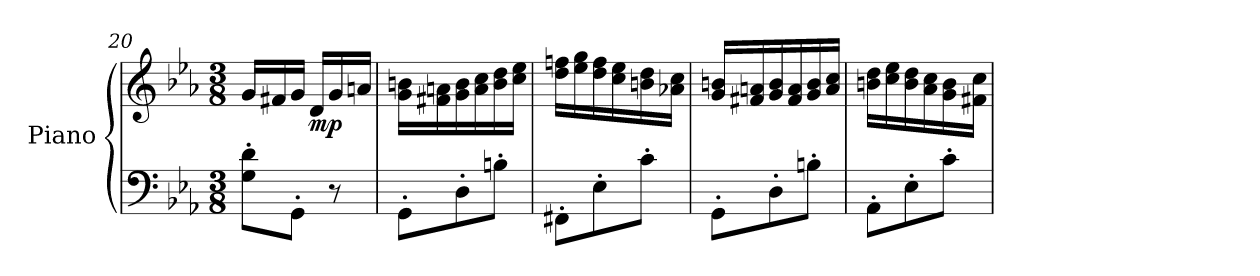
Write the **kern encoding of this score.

**kern	**kern	**dynam
*part1	*part1	*part1
*staff2	*staff1	*staff1/2
*I"Piano	*	*
*I'Pno.	*	*
*clefF4	*clefG2	*
*k[b-e-a-]	*k[b-e-a-]	*
*M3/8	*M3/8	*
=20	=20	=20
8G\' 8d\'L	16g/LL	.
.	16f#X/	.
8GG'\J	16g/JJ	.
!	!	!LO:DY:b
.	16d/LL	mp
8r	16g/	.
.	16an/JJ	.
=21	=21	=21
8GG'\L	16g\ 16bn\LL	.
.	16f#X\ 16an\	.
8D'\	16g\ 16b\	.
.	16a\ 16cc\	.
8Bn'\J	16b\ 16dd\	.
.	16cc\ 16ee-\JJ	.
=22	=22	=22
8FF#X'\L	16dd\ 16ffn\LL	.
.	16ee-\ 16gg\	.
8E-'\	16dd\ 16ff\	.
.	16cc\ 16ee-\	.
8c'\J	16bn\ 16dd\	.
.	16a-X\ 16cc\JJ	.
!!LO:LB:g=z
=23	=23	=23
8GG'\L	16g/ 16bn/LL	.
.	16f#X/ 16an/	.
8D'\	16g/ 16b/	.
.	16f#/ 16a/	.
8Bn'\J	16g/ 16b/	.
.	16a/ 16cc/JJ	.
=24	=24	=24
8AA-'\L	16bn\ 16dd\LL	.
.	16cc\ 16ee-\	.
8E-'\	16b\ 16dd\	.
.	16a-\ 16cc\	.
8c'\J	16g\ 16b\	.
.	16f#X\ 16cc\JJ	.
=	=	=
*-	*-	*-
